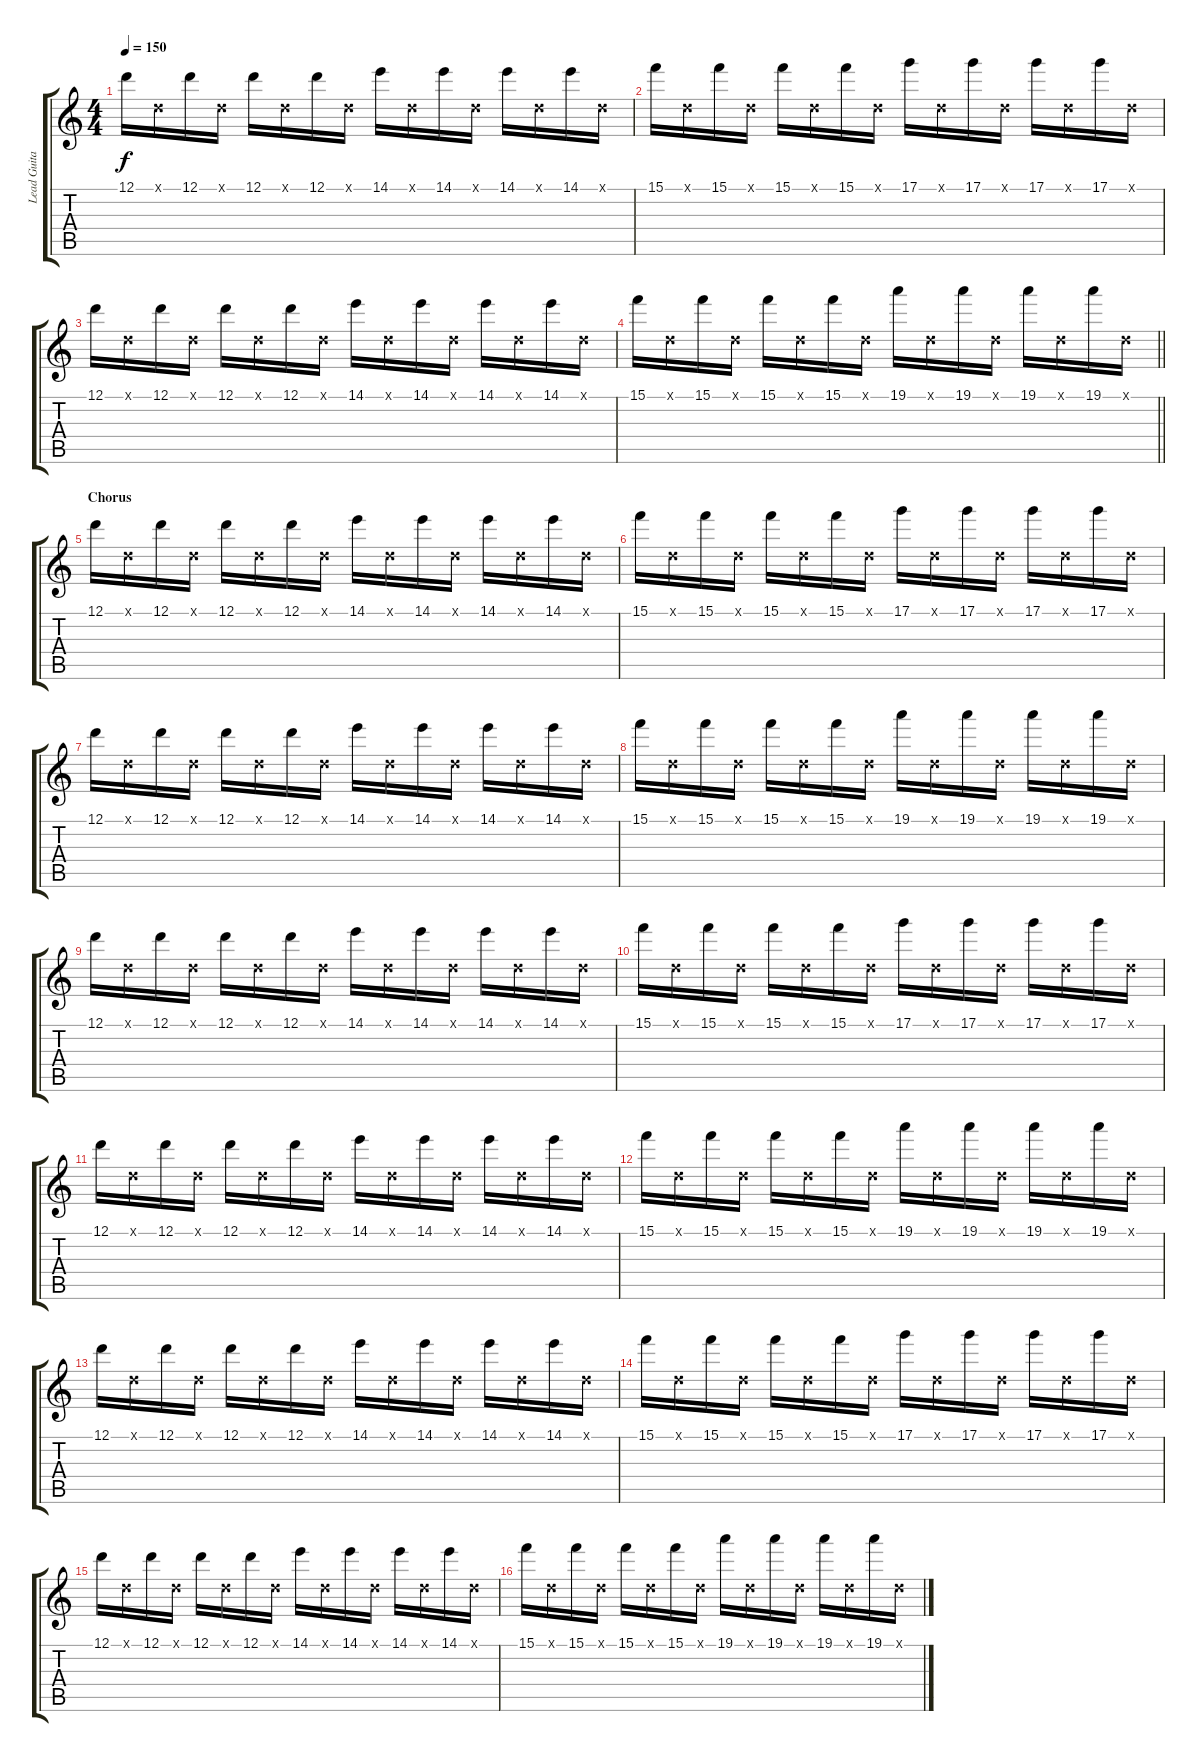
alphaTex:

\track ("Lead Guitar" "Lead Guita") {instrument distortionguitar}
\staff {score tabs}
\tuning (D4 A3 F3 C3 G2 C2) {hide}
\ts (4 4)
\tempo 150
\clef g2
\ks c
12.1.16{dy f} 0.1{x}.16 12.1.16 0.1{x}.16 12.1.16 0.1{x}.16 12.1.16 0.1{x}.16 14.1.16 0.1{x}.16 14.1.16 0.1{x}.16 14.1.16 0.1{x}.16 14.1.16 0.1{x}.16 |
15.1.16 0.1{x}.16 15.1.16 0.1{x}.16 15.1.16 0.1{x}.16 15.1.16 0.1{x}.16 17.1.16 0.1{x}.16 17.1.16 0.1{x}.16 17.1.16 0.1{x}.16 17.1.16 0.1{x}.16 |
12.1.16 0.1{x}.16 12.1.16 0.1{x}.16 12.1.16 0.1{x}.16 12.1.16 0.1{x}.16 14.1.16 0.1{x}.16 14.1.16 0.1{x}.16 14.1.16 0.1{x}.16 14.1.16 0.1{x}.16 |
\barLineRight lightlight
15.1.16 0.1{x}.16 15.1.16 0.1{x}.16 15.1.16 0.1{x}.16 15.1.16 0.1{x}.16 19.1.16 0.1{x}.16 19.1.16 0.1{x}.16 19.1.16 0.1{x}.16 19.1.16 0.1{x}.16 |
\section ("" "Chorus")
12.1.16 0.1{x}.16 12.1.16 0.1{x}.16 12.1.16 0.1{x}.16 12.1.16 0.1{x}.16 14.1.16 0.1{x}.16 14.1.16 0.1{x}.16 14.1.16 0.1{x}.16 14.1.16 0.1{x}.16 |
15.1.16 0.1{x}.16 15.1.16 0.1{x}.16 15.1.16 0.1{x}.16 15.1.16 0.1{x}.16 17.1.16 0.1{x}.16 17.1.16 0.1{x}.16 17.1.16 0.1{x}.16 17.1.16 0.1{x}.16 |
12.1.16 0.1{x}.16 12.1.16 0.1{x}.16 12.1.16 0.1{x}.16 12.1.16 0.1{x}.16 14.1.16 0.1{x}.16 14.1.16 0.1{x}.16 14.1.16 0.1{x}.16 14.1.16 0.1{x}.16 |
15.1.16 0.1{x}.16 15.1.16 0.1{x}.16 15.1.16 0.1{x}.16 15.1.16 0.1{x}.16 19.1.16 0.1{x}.16 19.1.16 0.1{x}.16 19.1.16 0.1{x}.16 19.1.16 0.1{x}.16 |
12.1.16 0.1{x}.16 12.1.16 0.1{x}.16 12.1.16 0.1{x}.16 12.1.16 0.1{x}.16 14.1.16 0.1{x}.16 14.1.16 0.1{x}.16 14.1.16 0.1{x}.16 14.1.16 0.1{x}.16 |
15.1.16 0.1{x}.16 15.1.16 0.1{x}.16 15.1.16 0.1{x}.16 15.1.16 0.1{x}.16 17.1.16 0.1{x}.16 17.1.16 0.1{x}.16 17.1.16 0.1{x}.16 17.1.16 0.1{x}.16 |
12.1.16 0.1{x}.16 12.1.16 0.1{x}.16 12.1.16 0.1{x}.16 12.1.16 0.1{x}.16 14.1.16 0.1{x}.16 14.1.16 0.1{x}.16 14.1.16 0.1{x}.16 14.1.16 0.1{x}.16 |
15.1.16 0.1{x}.16 15.1.16 0.1{x}.16 15.1.16 0.1{x}.16 15.1.16 0.1{x}.16 19.1.16 0.1{x}.16 19.1.16 0.1{x}.16 19.1.16 0.1{x}.16 19.1.16 0.1{x}.16 |
12.1.16 0.1{x}.16 12.1.16 0.1{x}.16 12.1.16 0.1{x}.16 12.1.16 0.1{x}.16 14.1.16 0.1{x}.16 14.1.16 0.1{x}.16 14.1.16 0.1{x}.16 14.1.16 0.1{x}.16 |
15.1.16 0.1{x}.16 15.1.16 0.1{x}.16 15.1.16 0.1{x}.16 15.1.16 0.1{x}.16 17.1.16 0.1{x}.16 17.1.16 0.1{x}.16 17.1.16 0.1{x}.16 17.1.16 0.1{x}.16 |
12.1.16 0.1{x}.16 12.1.16 0.1{x}.16 12.1.16 0.1{x}.16 12.1.16 0.1{x}.16 14.1.16 0.1{x}.16 14.1.16 0.1{x}.16 14.1.16 0.1{x}.16 14.1.16 0.1{x}.16 |
15.1.16 0.1{x}.16 15.1.16 0.1{x}.16 15.1.16 0.1{x}.16 15.1.16 0.1{x}.16 19.1.16 0.1{x}.16 19.1.16 0.1{x}.16 19.1.16 0.1{x}.16 19.1.16 0.1{x}.16
